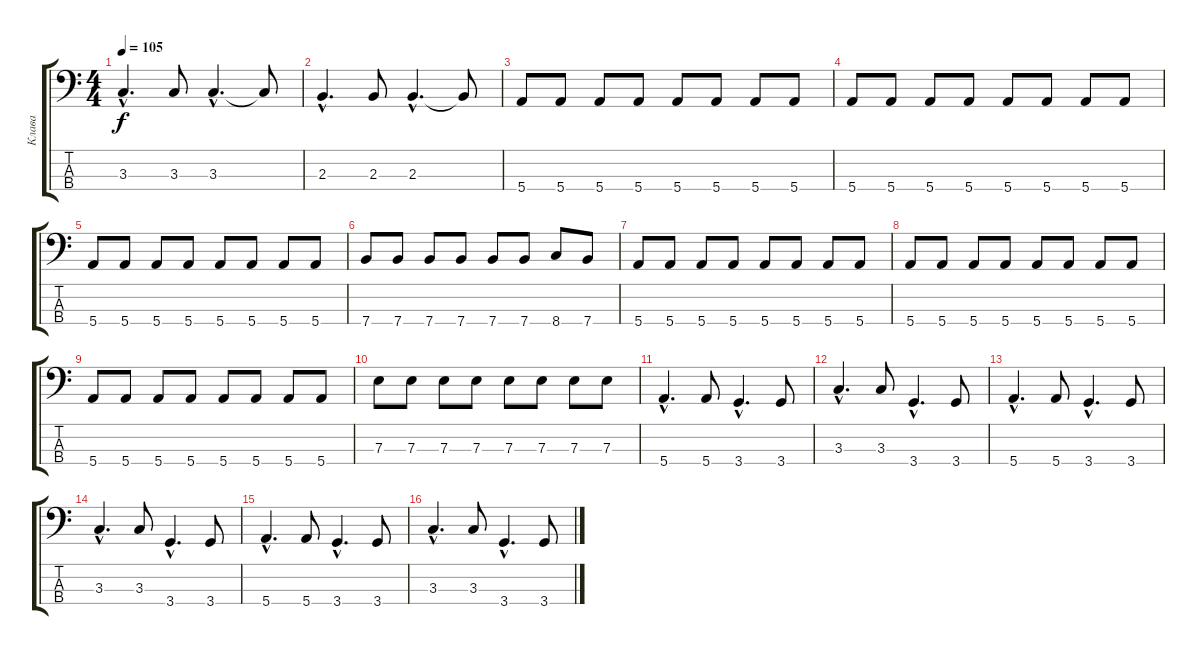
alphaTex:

\track ("Клава" "Клава") {instrument electricbasspick}
\staff {score tabs}
\tuning (G2 D2 A1 E1) {hide}
\ts (4 4)
\tempo 105
\clef f4
\ks c
3.3{hac}.4{d dy f} 3.3.8 3.3{hac}.4{d} 3.3{t}.8 |
2.3{hac}.4{d} 2.3.8 2.3{hac}.4{d} 2.3{t}.8 |
5.4.8 5.4.8 5.4.8 5.4.8 5.4.8 5.4.8 5.4.8 5.4.8 |
5.4.8 5.4.8 5.4.8 5.4.8 5.4.8 5.4.8 5.4.8 5.4.8 |
5.4.8 5.4.8 5.4.8 5.4.8 5.4.8 5.4.8 5.4.8 5.4.8 |
7.4.8 7.4.8 7.4.8 7.4.8 7.4.8 7.4.8 8.4.8 7.4.8 |
5.4.8 5.4.8 5.4.8 5.4.8 5.4.8 5.4.8 5.4.8 5.4.8 |
5.4.8 5.4.8 5.4.8 5.4.8 5.4.8 5.4.8 5.4.8 5.4.8 |
5.4.8 5.4.8 5.4.8 5.4.8 5.4.8 5.4.8 5.4.8 5.4.8 |
7.3.8 7.3.8 7.3.8 7.3.8 7.3.8 7.3.8 7.3.8 7.3.8 |
5.4{hac}.4{d} 5.4.8 3.4{hac}.4{d} 3.4.8 |
3.3{hac}.4{d} 3.3.8 3.4{hac}.4{d} 3.4.8 |
5.4{hac}.4{d} 5.4.8 3.4{hac}.4{d} 3.4.8 |
3.3{hac}.4{d} 3.3.8 3.4{hac}.4{d} 3.4.8 |
5.4{hac}.4{d} 5.4.8 3.4{hac}.4{d} 3.4.8 |
3.3{hac}.4{d} 3.3.8 3.4{hac}.4{d} 3.4.8
